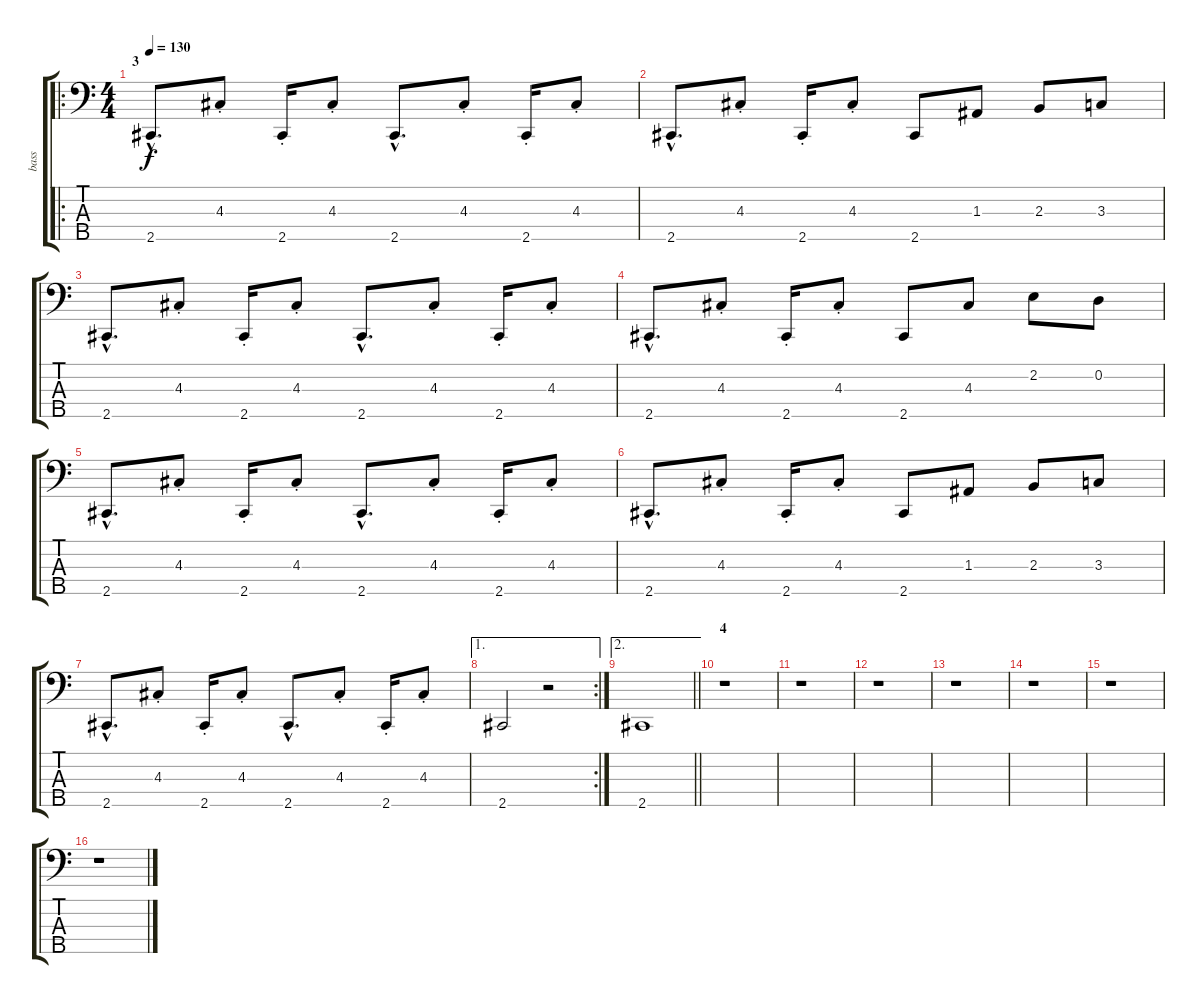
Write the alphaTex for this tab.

\track ("bass" "bass") {instrument electricbassfinger}
\staff {score tabs}
\tuning (G2 D2 A1 E1 B0) {hide}
\ro
\ts (4 4)
\section ("" "3")
\tempo 130
\clef f4
\ks c
2.5{hac}.8{d dy f} 4.3{st}.8 2.5{st}.16 4.3{st}.8 2.5{hac}.8{d} 4.3{st}.8 2.5{st}.16 4.3{st}.8 |
2.5{hac}.8{d} 4.3{st}.8 2.5{st}.16 4.3{st}.8 2.5.8 1.3.8 2.3.8 3.3.8 |
2.5{hac}.8{d} 4.3{st}.8 2.5{st}.16 4.3{st}.8 2.5{hac}.8{d} 4.3{st}.8 2.5{st}.16 4.3{st}.8 |
2.5{hac}.8{d} 4.3{st}.8 2.5{st}.16 4.3{st}.8 2.5.8 4.3.8 2.2.8 0.2.8 |
2.5{hac}.8{d} 4.3{st}.8 2.5{st}.16 4.3{st}.8 2.5{hac}.8{d} 4.3{st}.8 2.5{st}.16 4.3{st}.8 |
2.5{hac}.8{d} 4.3{st}.8 2.5{st}.16 4.3{st}.8 2.5.8 1.3.8 2.3.8 3.3.8 |
2.5{hac}.8{d} 4.3{st}.8 2.5{st}.16 4.3{st}.8 2.5{hac}.8{d} 4.3{st}.8 2.5{st}.16 4.3{st}.8 |
\ae 1
\rc 2
2.5.2 r.2 |
\ae 2
\barLineRight lightlight
2.5.1 |
\section ("" "4")
r.1 |
r.1 |
r.1 |
r.1 |
r.1 |
r.1 |
r.1
